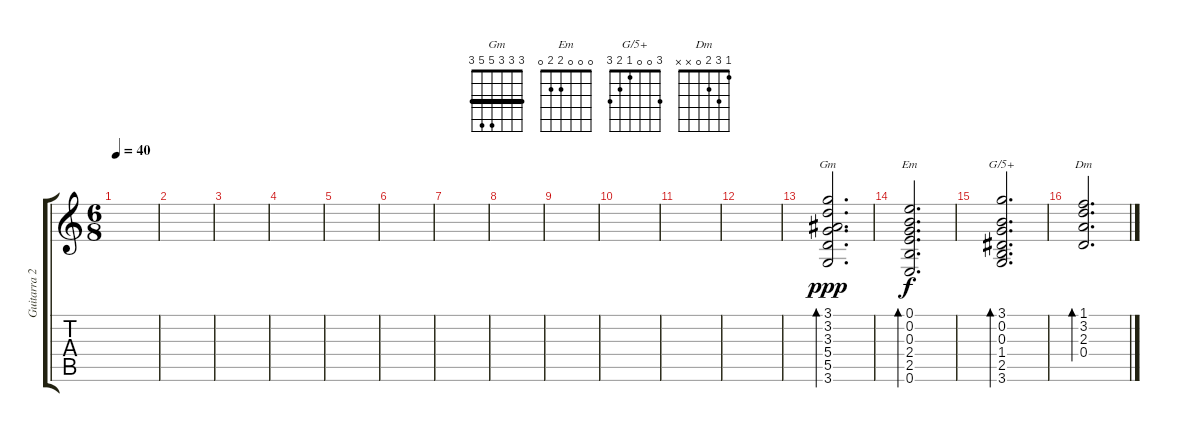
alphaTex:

\track ("Guitarra 2" "Guitarra 2") {instrument acousticguitarnylon}
\staff {score tabs}
\tuning (E4 B3 G3 D3 A2 E2) {hide}
\chord ("Gm" 3 3 3 5 5 3) {barre 3}
\chord ("Em" 0 0 0 2 2 0)
\chord ("G/5+" 3 0 0 1 2 3)
\chord ("Dm" 1 3 2 0 x x)
\ts (6 8)
\tempo 40
\clef g2
\ks c
|
|
|
|
|
|
|
|
|
|
|
|
(3.1 3.2 3.3 5.4 5.5 3.6).2{d bd 60 ch "Gm" dy ppp} |
(0.1 0.2 0.3 2.4 2.5 0.6).2{d bd 60 ch "Em" dy f} |
(3.1 0.2 0.3 1.4 2.5 3.6).2{d bd 60 ch "G/5+"} |
(1.1 3.2 2.3 0.4).2{d bd 60 ch "Dm"}
